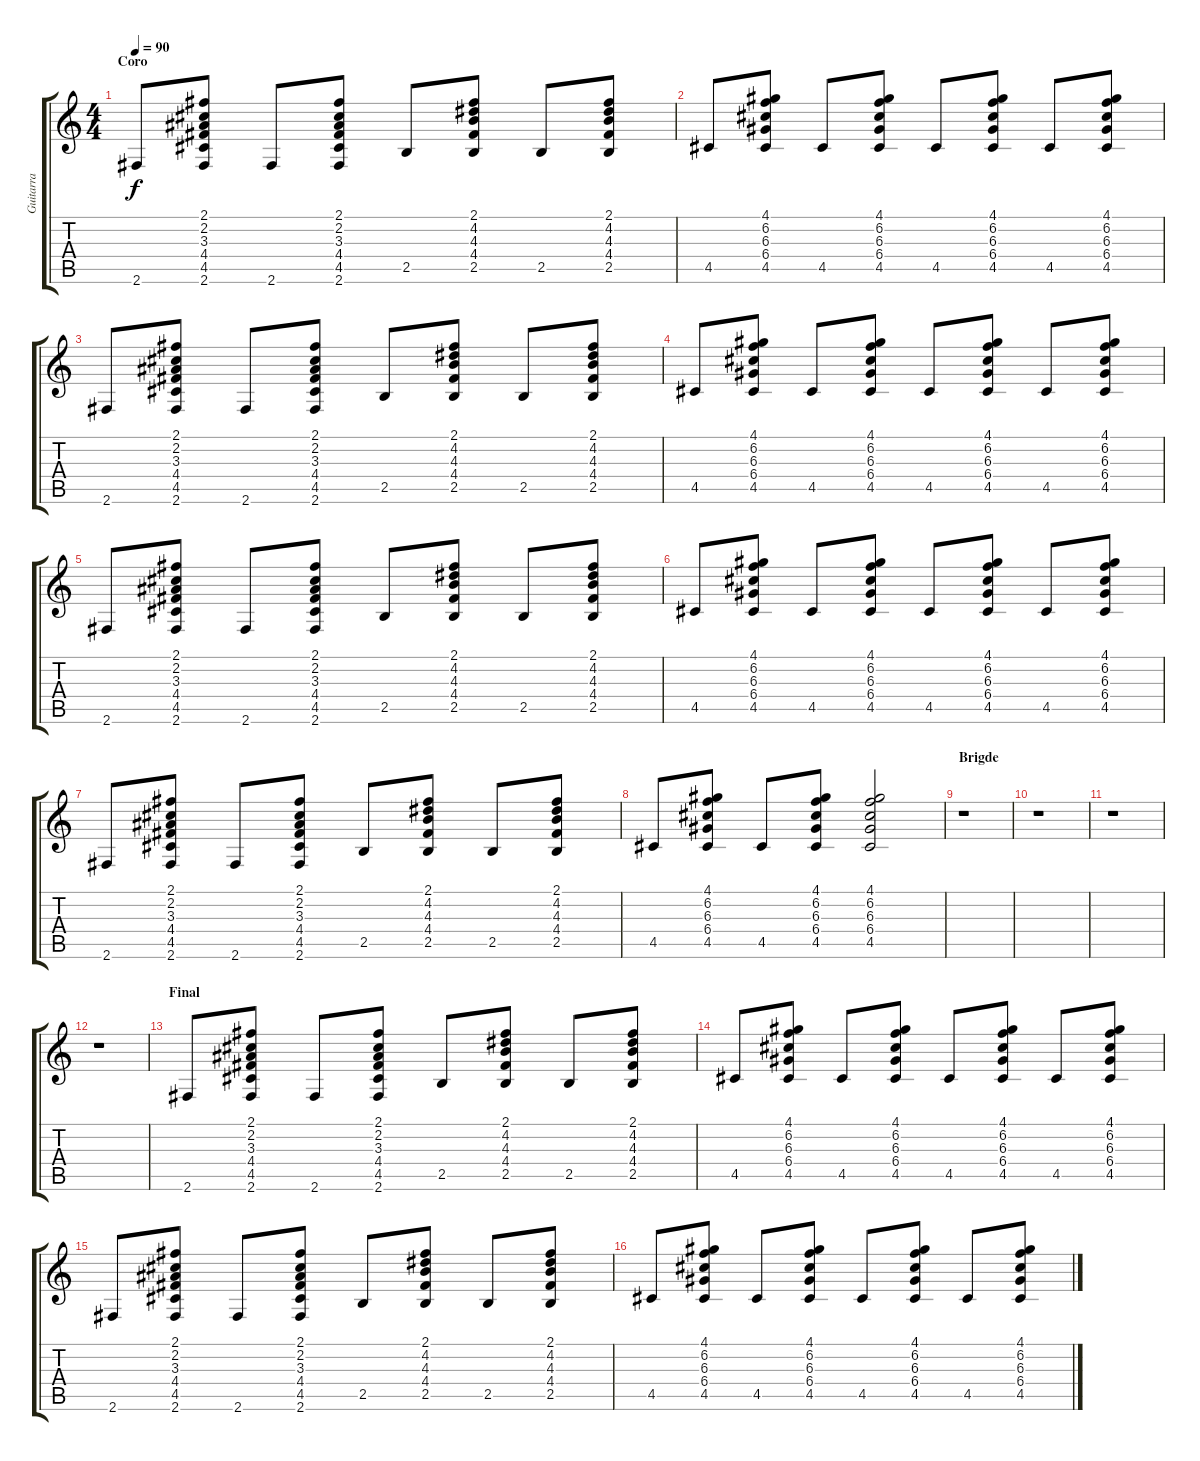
\track ("Guitarra" "Guitarra") {instrument acousticguitarnylon}
\staff {score tabs}
\tuning (E4 B3 G3 D3 A2 E2) {hide}
\ts (4 4)
\section ("" "Coro")
\tempo 90
\clef g2
\ks c
2.6.8{dy f} (2.1 2.2 3.3 4.4 4.5 2.6).8 2.6.8 (2.1 2.2 3.3 4.4 4.5 2.6).8 2.5.8 (2.1 4.2 4.3 4.4 2.5).8 2.5.8 (2.1 4.2 4.3 4.4 2.5).8 |
4.5.8 (4.1 6.2 6.3 6.4 4.5).8 4.5.8 (4.1 6.2 6.3 6.4 4.5).8 4.5.8 (4.1 6.2 6.3 6.4 4.5).8 4.5.8 (4.1 6.2 6.3 6.4 4.5).8 |
2.6.8 (2.1 2.2 3.3 4.4 4.5 2.6).8 2.6.8 (2.1 2.2 3.3 4.4 4.5 2.6).8 2.5.8 (2.1 4.2 4.3 4.4 2.5).8 2.5.8 (2.1 4.2 4.3 4.4 2.5).8 |
4.5.8 (4.1 6.2 6.3 6.4 4.5).8 4.5.8 (4.1 6.2 6.3 6.4 4.5).8 4.5.8 (4.1 6.2 6.3 6.4 4.5).8 4.5.8 (4.1 6.2 6.3 6.4 4.5).8 |
2.6.8 (2.1 2.2 3.3 4.4 4.5 2.6).8 2.6.8 (2.1 2.2 3.3 4.4 4.5 2.6).8 2.5.8 (2.1 4.2 4.3 4.4 2.5).8 2.5.8 (2.1 4.2 4.3 4.4 2.5).8 |
4.5.8 (4.1 6.2 6.3 6.4 4.5).8 4.5.8 (4.1 6.2 6.3 6.4 4.5).8 4.5.8 (4.1 6.2 6.3 6.4 4.5).8 4.5.8 (4.1 6.2 6.3 6.4 4.5).8 |
2.6.8 (2.1 2.2 3.3 4.4 4.5 2.6).8 2.6.8 (2.1 2.2 3.3 4.4 4.5 2.6).8 2.5.8 (2.1 4.2 4.3 4.4 2.5).8 2.5.8 (2.1 4.2 4.3 4.4 2.5).8 |
4.5.8 (4.1 6.2 6.3 6.4 4.5).8 4.5.8 (4.1 6.2 6.3 6.4 4.5).8 (4.1 6.2 6.3 6.4 4.5).2 |
\section ("" "Brigde")
r.1 |
r.1 |
r.1 |
r.1 |
\section ("" "Final")
2.6.8 (2.1 2.2 3.3 4.4 4.5 2.6).8 2.6.8 (2.1 2.2 3.3 4.4 4.5 2.6).8 2.5.8 (2.1 4.2 4.3 4.4 2.5).8 2.5.8 (2.1 4.2 4.3 4.4 2.5).8 |
4.5.8 (4.1 6.2 6.3 6.4 4.5).8 4.5.8 (4.1 6.2 6.3 6.4 4.5).8 4.5.8 (4.1 6.2 6.3 6.4 4.5).8 4.5.8 (4.1 6.2 6.3 6.4 4.5).8 |
2.6.8 (2.1 2.2 3.3 4.4 4.5 2.6).8 2.6.8 (2.1 2.2 3.3 4.4 4.5 2.6).8 2.5.8 (2.1 4.2 4.3 4.4 2.5).8 2.5.8 (2.1 4.2 4.3 4.4 2.5).8 |
4.5.8 (4.1 6.2 6.3 6.4 4.5).8 4.5.8 (4.1 6.2 6.3 6.4 4.5).8 4.5.8 (4.1 6.2 6.3 6.4 4.5).8 4.5.8 (4.1 6.2 6.3 6.4 4.5).8
